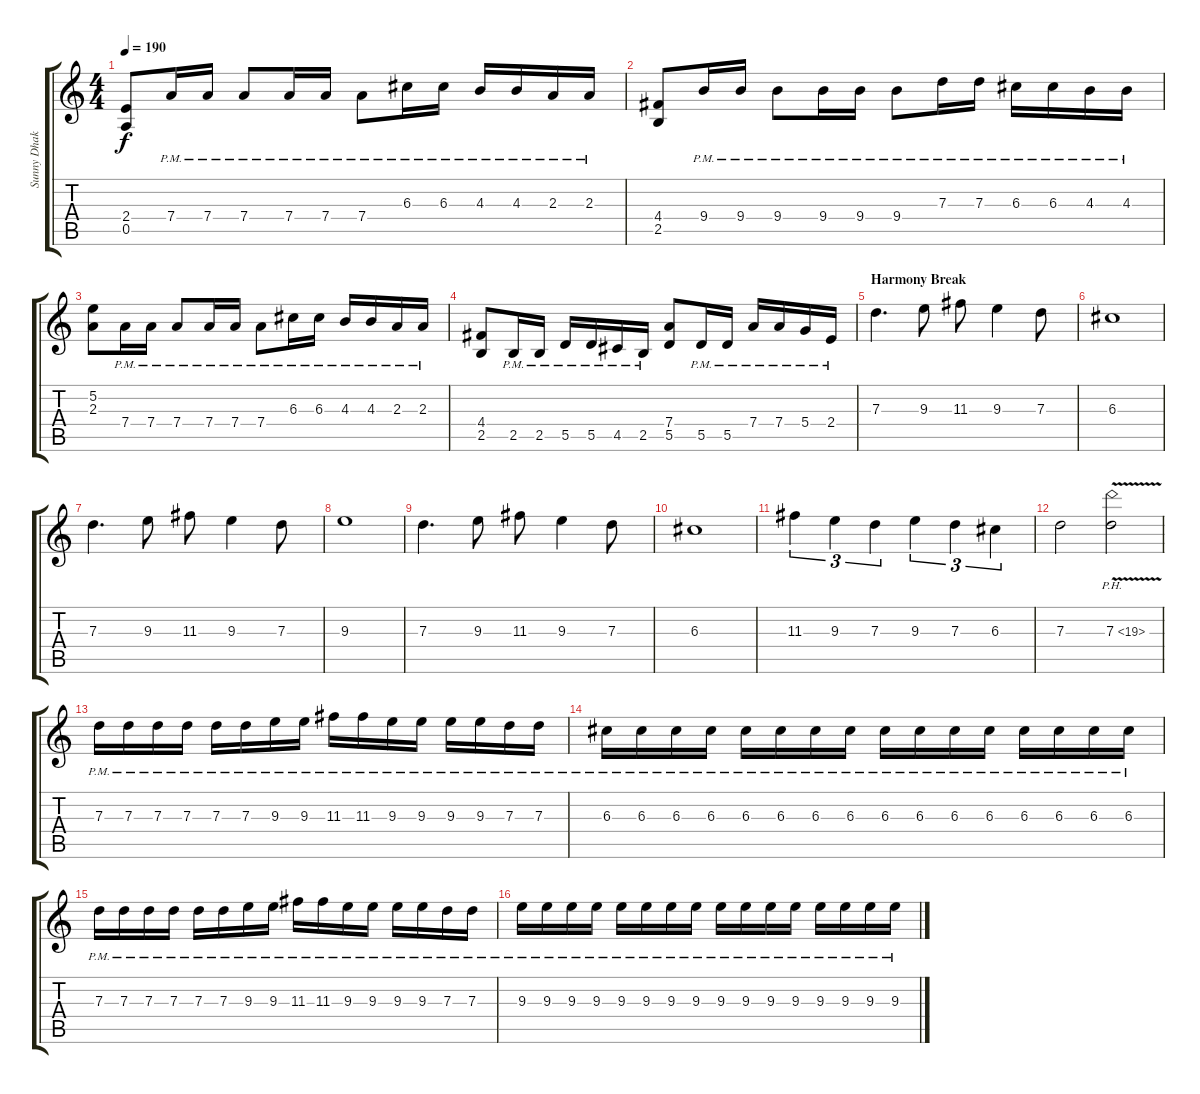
\track ("Sunny Dhak" "Sunny Dhak") {instrument distortionguitar}
\staff {score tabs}
\tuning (E4 B3 G3 D3 A2 E2) {hide}
\ts (4 4)
\tempo 190
\clef g2
\ks c
(2.4 0.5).8{dy f} 7.4{pm}.16 7.4{pm}.16 7.4{pm}.8 7.4{pm}.16 7.4{pm}.16 7.4{pm}.8 6.3{pm}.16 6.3{pm}.16 4.3{pm}.16 4.3{pm}.16 2.3{pm}.16 2.3{pm}.16 |
(4.4 2.5).8 9.4{pm}.16 9.4{pm}.16 9.4{pm}.8 9.4{pm}.16 9.4{pm}.16 9.4{pm}.8 7.3{pm}.16 7.3{pm}.16 6.3{pm}.16 6.3{pm}.16 4.3{pm}.16 4.3{pm}.16 |
(5.2 2.3).8 7.4{pm}.16 7.4{pm}.16 7.4{pm}.8 7.4{pm}.16 7.4{pm}.16 7.4{pm}.8 6.3{pm}.16 6.3{pm}.16 4.3{pm}.16 4.3{pm}.16 2.3{pm}.16 2.3{pm}.16 |
(4.4 2.5).8 2.5{pm}.16 2.5{pm}.16 5.5{pm}.16 5.5{pm}.16 4.5{pm}.16 2.5{pm}.16 (7.4 5.5).8 5.5{pm}.16 5.5{pm}.16 7.4{pm}.16 7.4{pm}.16 5.4{pm}.16 2.4{pm}.16 |
\section ("" "Harmony Break")
7.3.4{d} 9.3.8 11.3.8 9.3.4 7.3.8 |
6.3.1 |
7.3.4{d} 9.3.8 11.3.8 9.3.4 7.3.8 |
9.3.1 |
7.3.4{d} 9.3.8 11.3.8 9.3.4 7.3.8 |
6.3.1 |
11.3.4{tu (3 2)} 9.3.4{tu (3 2)} 7.3.4{tu (3 2)} 9.3.4{tu (3 2)} 7.3.4{tu (3 2)} 6.3.4{tu (3 2)} |
7.3.2 7.3{ph 12 v}.2 |
7.3{pm}.16 7.3{pm}.16 7.3{pm}.16 7.3{pm}.16 7.3{pm}.16 7.3{pm}.16 9.3{pm}.16 9.3{pm}.16 11.3{pm}.16 11.3{pm}.16 9.3{pm}.16 9.3{pm}.16 9.3{pm}.16 9.3{pm}.16 7.3{pm}.16 7.3{pm}.16 |
6.3{pm}.16 6.3{pm}.16 6.3{pm}.16 6.3{pm}.16 6.3{pm}.16 6.3{pm}.16 6.3{pm}.16 6.3{pm}.16 6.3{pm}.16 6.3{pm}.16 6.3{pm}.16 6.3{pm}.16 6.3{pm}.16 6.3{pm}.16 6.3{pm}.16 6.3{pm}.16 |
7.3{pm}.16 7.3{pm}.16 7.3{pm}.16 7.3{pm}.16 7.3{pm}.16 7.3{pm}.16 9.3{pm}.16 9.3{pm}.16 11.3{pm}.16 11.3{pm}.16 9.3{pm}.16 9.3{pm}.16 9.3{pm}.16 9.3{pm}.16 7.3{pm}.16 7.3{pm}.16 |
9.3{pm}.16 9.3{pm}.16 9.3{pm}.16 9.3{pm}.16 9.3{pm}.16 9.3{pm}.16 9.3{pm}.16 9.3{pm}.16 9.3{pm}.16 9.3{pm}.16 9.3{pm}.16 9.3{pm}.16 9.3{pm}.16 9.3{pm}.16 9.3{pm}.16 9.3{pm}.16
